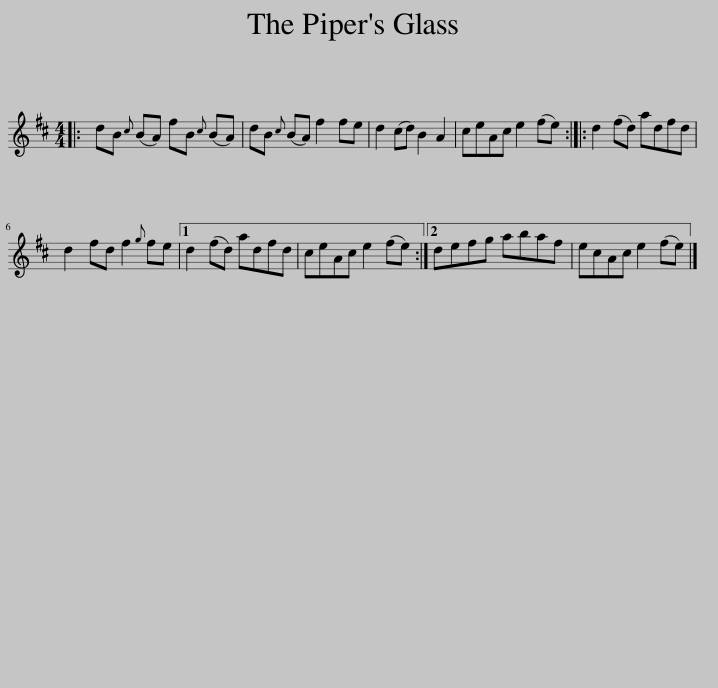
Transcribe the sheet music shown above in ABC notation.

X:1
L:1/8
M:4/4
I:linebreak $
K:D
V:1 treble
V:1
|: dB{c} (BA) fB{c} (BA) | dB{c} (BA) f2 fe | d2 (cd) B2 A2 | ceAc e2 (fe) :: d2 (fd) adfd |$ %5
 d2 fd f2{g} fe |1 d2 (fd) adfd | ceAc e2 (fe) :|2 defg abaf | ecAc e2 (fe) |] %10
